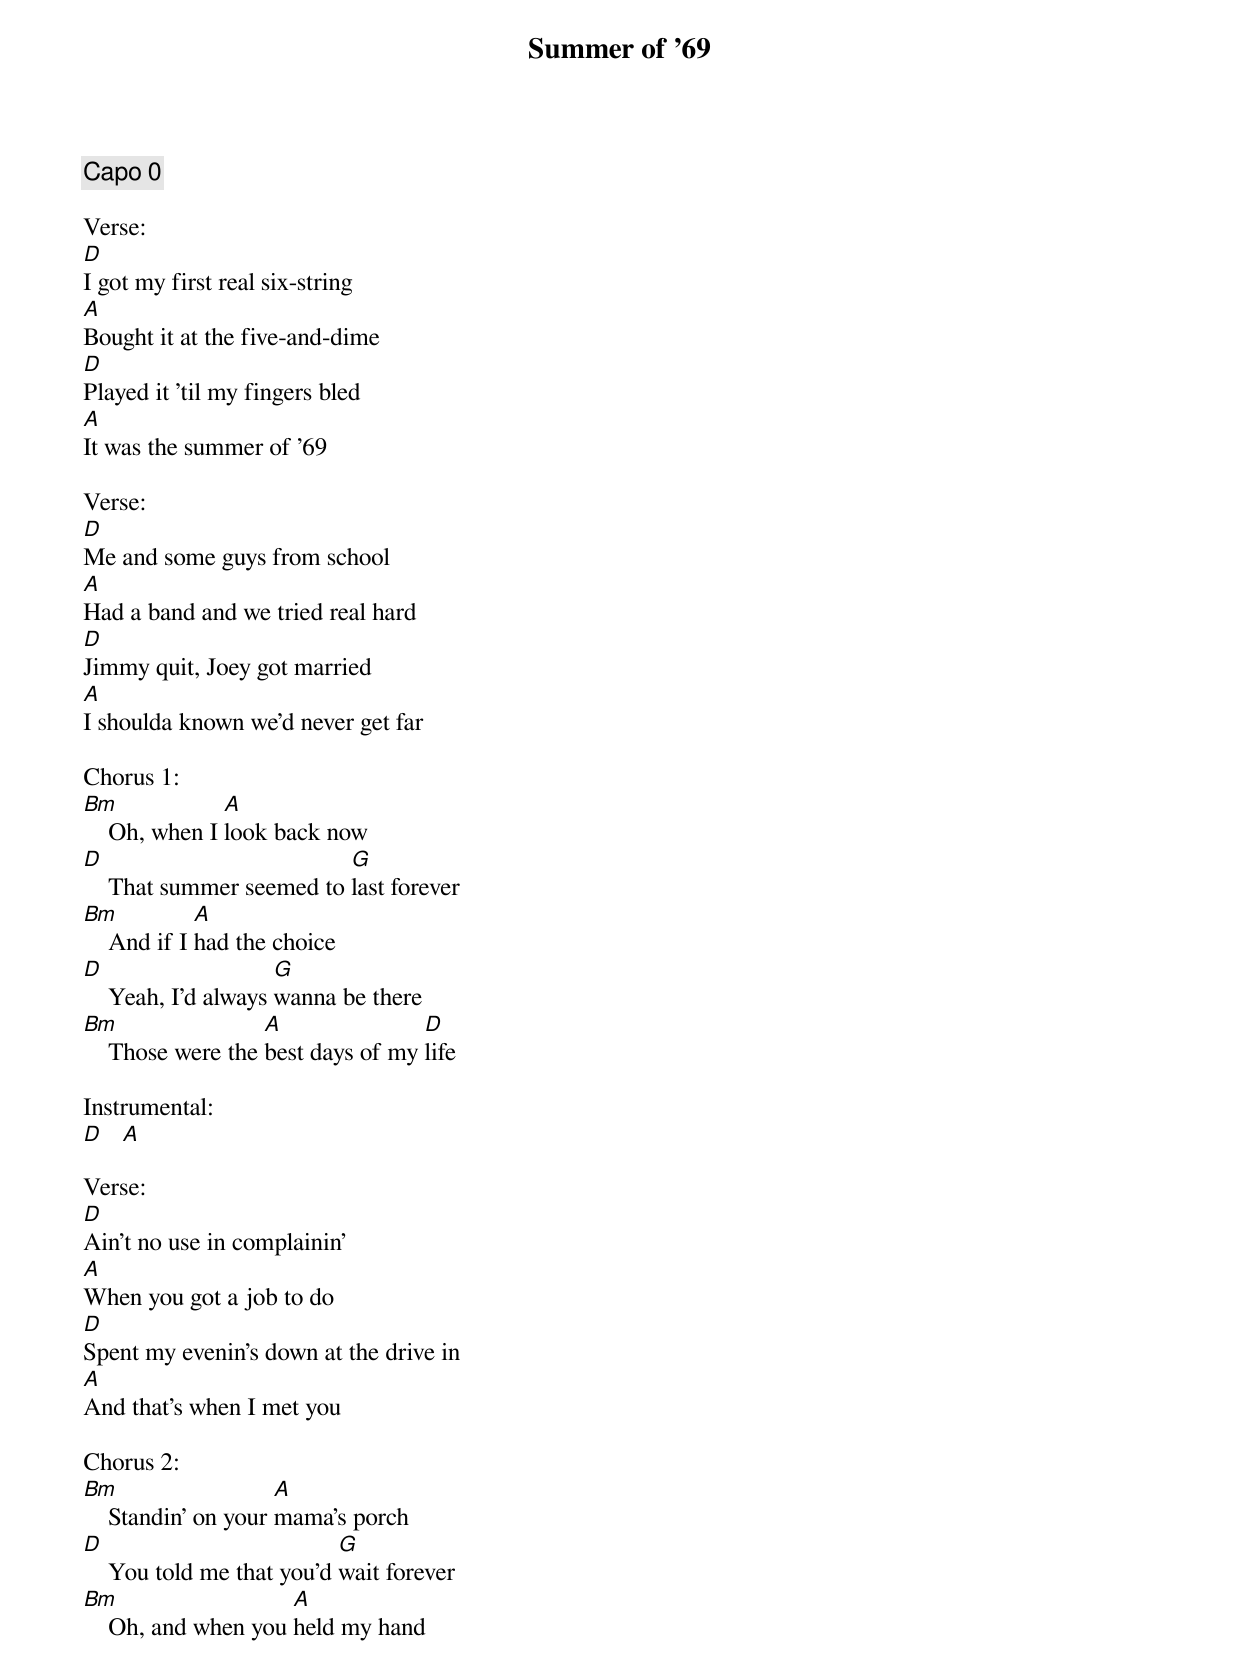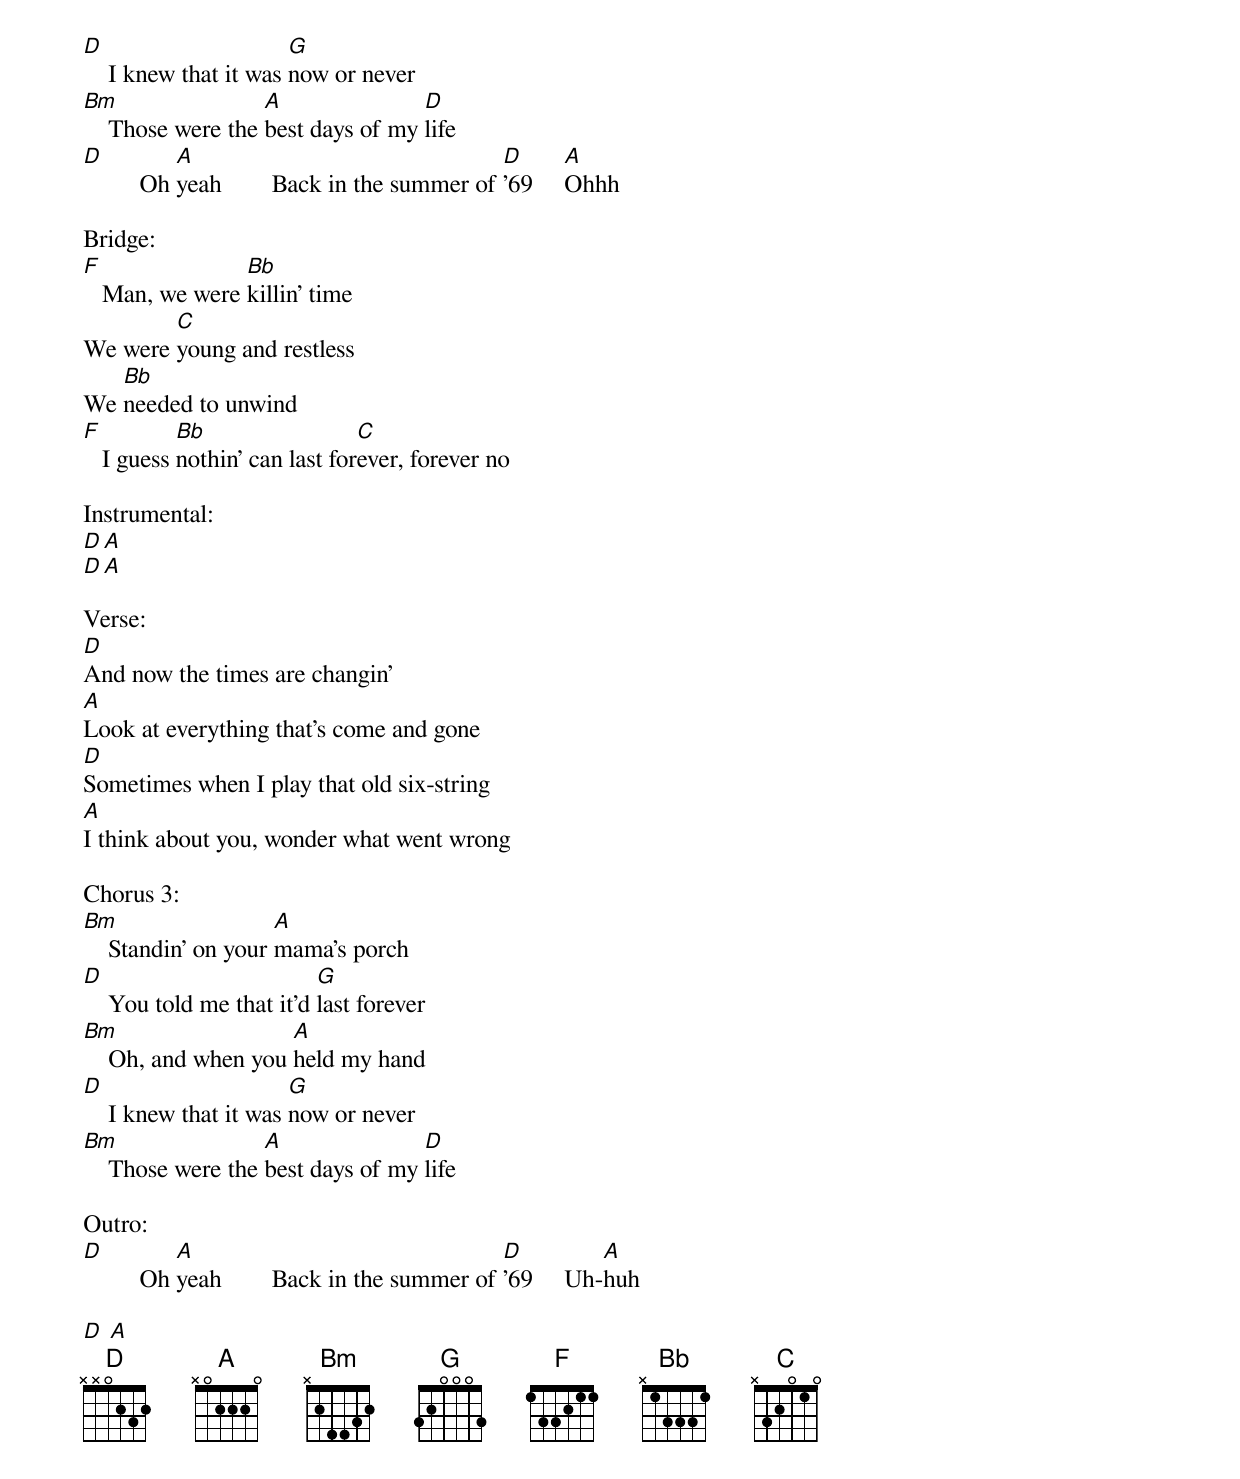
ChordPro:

{title:Summer of '69}
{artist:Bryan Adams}
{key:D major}
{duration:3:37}
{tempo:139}
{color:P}

{comment: Capo 0}

Verse:
[D]I got my first real six-string
[A]Bought it at the five-and-dime
[D]Played it 'til my fingers bled
[A]It was the summer of '69

Verse:
[D]Me and some guys from school
[A]Had a band and we tried real hard
[D]Jimmy quit, Joey got married
[A]I shoulda known we'd never get far

Chorus 1:
[Bm]    Oh, when I [A]look back now
[D]    That summer seemed to [G]last forever
[Bm]    And if I [A]had the choice
[D]    Yeah, I'd always [G]wanna be there
[Bm]    Those were the [A]best days of my [D]life

Instrumental:
[D]   [A]

Verse:
[D]Ain't no use in complainin'
[A]When you got a job to do
[D]Spent my evenin's down at the drive in
[A]And that's when I met you

Chorus 2:
[Bm]    Standin' on your [A]mama's porch
[D]    You told me that you'd [G]wait forever
[Bm]    Oh, and when you [A]held my hand
[D]    I knew that it was [G]now or never
[Bm]    Those were the [A]best days of my [D]life
[D]         Oh [A]yeah        Back in the summer of [D]'69     [A]Ohhh

Bridge:
[F]   Man, we were [Bb]killin' time
We were [C]young and restless
We [Bb]needed to unwind
[F]   I guess [Bb]nothin' can last for[C]ever, forever no

Instrumental:
[D][A]
[D][A]

Verse:
[D]And now the times are changin'
[A]Look at everything that's come and gone
[D]Sometimes when I play that old six-string
[A]I think about you, wonder what went wrong

Chorus 3:
[Bm]    Standin' on your [A]mama's porch
[D]    You told me that it'd [G]last forever
[Bm]    Oh, and when you [A]held my hand
[D]    I knew that it was [G]now or never
[Bm]    Those were the [A]best days of my [D]life

Outro:
[D]         Oh [A]yeah        Back in the summer of [D]'69     Uh-[A]huh

[D] [A]
